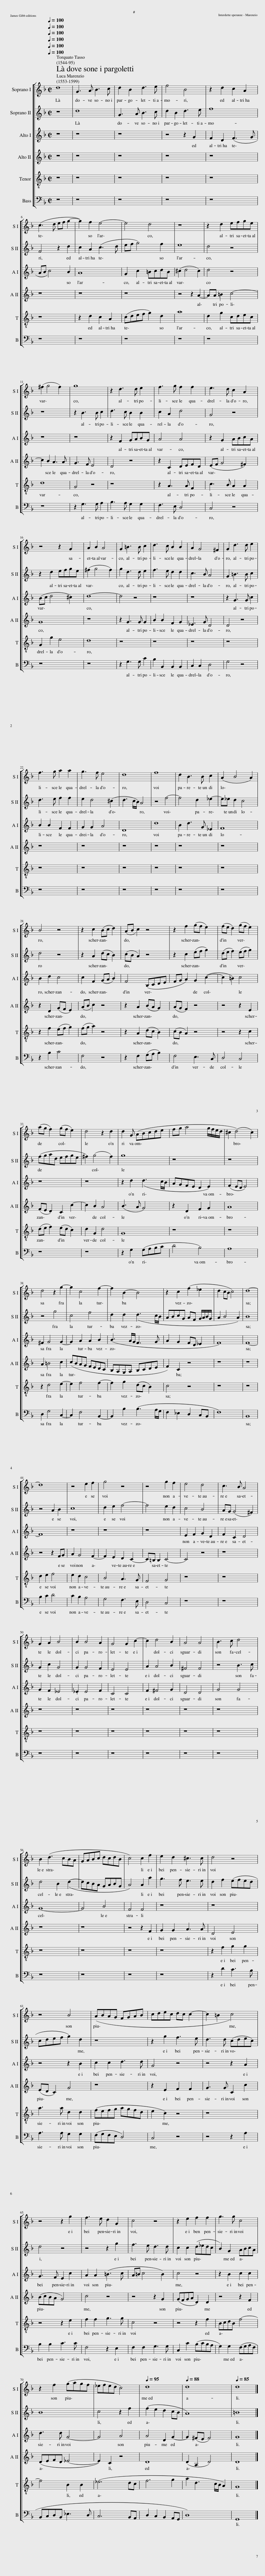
X:1
%%score [ 1 2 3 4 5 6 ]
L:1/8
Q:1/4=100
M:2/2
I:linebreak $
K:F
V:1 treble
V:2 treble
V:3 treble
V:4 treble
V:5 treble-8
V:6 bass
V:1
 d8 | G3 A B3 c | d2 B2 d3 e | f4 B4 | z2 d2 c2 A2 |$ %5
 (c3 d ef g2- | g2) f2 e4- | e4 d4 | z8 | z2 d2 efge |$ %10
 (^f2 g4 f2) | g8 | z2 d3 d e2 | f3 g f2 f2 | e3 d c2 A2 |$ %15
 z4 z2 G2 | A2 B2 A4 | G2 =B3 B c2 | d3 c B2 B2 | A2 G4 ^F2 | %20
 G2 d3 d e2 |$ f3 g a2 a2 | g3 f e4 | d8 | f8 | %25
 d2 B3 B c2 | (A2 B4 A2) |$ B4 z4 | z2 c2 (Bc d2) | (AB c2) z4 | %30
 z2 f2 (gf e2) | (fe d2) (gf e2) |$ (ag f2) (gf e2) | d4 z2 d2 | d2 G (ABcde | %35
 fg a4 g/f/e/d/ | ^c2 (d4) c2) |$ d4 z2 g2- | g2 c4 f2- | f2 B2- B4 | %40
 z2 c2 (f2 _e2 | d2 cB c4) | d8- |$ d8 | z4 e2 f2 | %45
 g4 z4 | z4 g2 f2 | e4 d4 | c3 B A4 |$ G2 A2 B4 | %50
 B2 B4 A2 | G4 G2 c2- | c2 d4 B2 | A4 A4 | B3 c d4 |$ %55
 B2 (d3 cBA | GABc dcdB | c4) c2 f2 | e2 d2 ^c3 c | d4 z4 |$ %60
 z4 B4 | (ABAG FGAB | cdec dc c2- | c2 =B2 c4) |$ z4 z2 g2 | %65
 f3 e d2 G2 | c4 z4 | z2 e2 f2 f2 | g3 g c4 |$ z2 f2 (gagf | %70
 _efed c4) |[Q:1/4=95] d8 |[Q:1/4=88] d8 |[Q:1/4=85] d8 |] %74
V:2
 z8 | d8 | G3 A B3 c | d2 B2 d3 e | f8 |$ %5
 F4 z2 d2 | c2 A2 (c3 d | ef g4) f2 | e8 | d4 z4 |$ %10
 z8 | z2 B3 B c2 | d3 c B2 B2 | c2 A2 d4 | G4 z4 |$ %15
 z2 d2 efge | (^f2 g4 f2) | g2 d3 d e2 | f3 e d2 d2 | c3 B A4 | %20
 G2 =B3 B c2 |$ d3 e f2 f2 | e2 d4 (^c2 | d3 c/B/) A4 | z4 f4- | %25
 f4 d2 _e2- | e_e d2 c4 |$ d4 z4 | z2 A2 (dc B2) | (cB A2) z4 | %30
 z2 c2 (ef g2) | (de f2) (ef g2) |$ (fgad efge | ^f2) (g4 f2) | g8 | %35
 z8 | z8 |$ z4 g4 | c4 f4 | d2 d2 (d3 c/B/ | %40
 ABcG AF G/A/B/G/ | A2 B4 A2) | B8 |$ z4 A2 B2 | c8 | %45
 d2 e2 f4- | f4 e2 d2 | c4 B4 | AG (G4 ^F2) |$ G2 c2 G4 | %50
 G2 G4 F2 | E4 E4 | A2 A4 B2 | ^F4 F4 | z4 B3 c |$ %55
 d4 B2 (d2- | dcBA GABG | A4) A2 a2 | g3 f e3 e | d2 f2 (efed |$ %60
 cdef g2) d2 | z8 | z2 g2 f3 e | d3 d (cdec) |$ d4 z4 | %65
 z4 z2 g2 | f3 e d3 d | c2 c2 (d_edc | B2) G2 ABcA |$ B8 | %70
 c4 z2 f2 | (f2 e2 d2 cB | A8) | =B8 |] %74
V:3
 z8 | z8 | z8 | z4 z2 G2 | F2 D2 (F3 G |$ %5
 AB c4) B2 | A8 | G2 c2 =BcdB | (^c2 d4 c2) | d4 z4 |$ %10
 z8 | z8 | z2 F2 GABG | A4 A4 | z2 G2 ABcA |$ %15
 (Bc d4 ^c2) | d8- | d4 z4 | z8 | z8 | %20
 z2 G3 G c2 |$ B2 B2 F2 F2 | G2 G2 A4 | D8 | d8 | %25
 B2 d3 G _E2 | F8 |$ B2 d2 c4 | c2 F2 (GA B2) | F4 (B,CDE | %30
 FG A2) G2 (c2- | c2 =B2) c4 |$ z8 | z8 | z2 d2 (d3 c/B/ | %35
 AGFE D2 E2) | (F2 ED E4) |$ ^F2 G4 G2- | G2 A2 A2 B2 | (B3 A/G/ F3 G | %40
 A2 G2 FD _E2 | F8) | F8- |$ F8 | z8 | %45
 z8 | z8 | E2 F2 G2 D2 | F2 C2 D4 |$ G2 F2 _E4 | %50
 ._E2 E4 F2 | C4 C4 | F2 ^F4 G2 | D4 D4 | G4 G4 |$ %55
 G8- | G4 B4 | F4 F4 | z8 | z8 |$ %60
 z4 z2 B2 | c2 c2 d3 d | G4 z4 | z4 z2 A2 |$ G3 F E2 c2 | %65
 A2 A2 (=B3 c | A=B c4 B2) | c4 z4 | z2 B2 c2 c2 |$ d3 d G4- | %70
 G4 A4 | A4 D2 G2- | G2 (^FE F4) | G8 |] %74
V:4
 z8 | z8 | z8 | z8 | z8 |$ %5
 z8 | z8 | z8 | z4 z2 A2- | AA =B2 c4- |$ %10
 c2 B2 A3 A | G3 F E4 | D4 z4 | z2 C2 DEFD | (EF G4 ^F2) |$ %15
 G8 | z8 | z2 G3 G G2 | B2 B2 F2 G2 | _E3 G D4 | %20
 D4 z4 |$ z8 | z8 | z8 | z8 | %25
 z8 | z8 |$ z2 D2 (GF E2) | (AB c2) z4 | z2 A2 (BA G2) | %30
 (AG F2) z4 | z4 z2 E2 |$ (FE D2) C2 c2- | c2 B2 A4 | (B3 A G4) | %35
 z2 D2 F2 G2 | A8 |$ A2 =B4 c2 | (cBAG FEDC | B,A,G,A, B,CDE | %40
 F2) C2 z4 | z8 | z8 |$ z4 z2 FG | A2 G4 F2- | %45
 F2 E2 D2 C2- | C=B, B,2 C4- | C4 z4 | z8 |$ z8 | %50
 z8 | z8 | z8 | z8 | z8 |$ %55
 z8 | z8 | z4 z2 F2 | G2 G2 A3 A | D4 E4 |$ %60
 (ED C2) G4 | z8 | z2 E2 F2 F2 | G3 G C2 c2 |$ (BcBA G4) | %65
 c4 z4 | z4 z2 G2 | (GFGA D2) D2 | z4 z2 F2 |$ (DEFD _E4- | %70
 E2) C2 z4 | D8 | (D2 A,2 D4) | D8 |] %74
V:5
 z8 | z8 | z8 | z8 | z8 |$ %5
 z8 | z2 d2 c2 A2 | (cdef g2) d2 | a8 | d2 g2 cdec |$ %10
 d8 | G4 z4 | z8 | z2 A3 A F2 | c3 B A2 A2 |$ %15
 G2 g2 e4 | d8 | z8 | z8 | z8 | %20
 z8 |$ z8 | z8 | z8 | z8 | %25
 z8 | z8 |$ z2 f2 (ef g2) | (fg a2) z4 | z2 A2 (dc B2) | %30
 (cB A2) z4 | z4 z2 c2 |$ (de f2) (ed c2) | d2 G2 d4 | G8 | %35
 z8 | z8 |$ z2 d4 e2- | e2 f4 f2- | f2 g2 (dc B2) | %40
 c4 z4 | z8 | z8 |$ d2 e2 f4 | e2 d2 c4 | %45
 B4 A3 G | F4 G4 | z8 | z8 |$ z8 | %50
 z8 | z8 | z8 | z8 | z8 |$ %55
 z8 | z8 | z8 | z8 | z2 f2 g2 g2 |$ %60
 a3 a d2 d2 | (fefg agfd | e2 c2) z4 | z8 |$ z4 z2 e2 | %65
 f2 f2 g3 g | c4 z4 | z4 z2 f2 | BcdB f4- |$ f4 B2 B2 | %70
 (_e6 dc | f6 g2 | a2 d3 c/B/ A2) | G8 |] %74
V:6
 z8 | z8 | z8 | z8 | z8 |$ %5
 z8 | z8 | z8 | z8 | z8 |$ %10
 z8 | z2 G,3 G, A,2 | B,3 A, G,2 G,2 | F,3 E, D,4 | C,4 z4 |$ %15
 z8 | z8 | z2 G,3 G, C2 | B,2 B,,2 B,,2 B,,2 | C,2 C,2 D,4 | %20
 G,4 z4 |$ z8 | z8 | z8 | z8 | %25
 z8 | z8 |$ z2 B,2 C4 | F,4 z4 | z2 F,2 (G,A, B,2) | %30
 F,4 E,3 C, | D,4 C,4 |$ z8 | z8 | z2 G,2 (G,A,B,C | %35
 D4 B,4) | A,8 |$ D,2 G,4 C,2- | C,2 F,4 B,,2- | B,,2 B,2 (B,3 A,/G,/ | %40
 F,2 _E,2 D,2 C,B,, | F,8) | B,,8 |$ B,2 C2 D4 | C2 B,2 A,4 | %45
 G,4 F,3 E, | D,4 C,4 | z8 | z8 |$ z8 | %50
 z8 | z8 | z8 | z8 | z8 |$ %55
 z8 | z8 | z8 | z8 | z2 D2 C3 B, |$ %60
 A,3 A, G,2 G,2 | (F,G,F,E, D,4) | C,4 z4 | z4 z2 A,2 |$ B,2 B,2 C3 C | %65
 F,4 z2 E,2 | F,2 F,2 G,3 G, | C,2 C2 (B,CB,A, | G,2) G,2 (F,G,A,F, |$ B,,C,D,B,, _E,3 D, | %70
 C,6 B,,A,, | D,2 C,2 B,,2 A,,G,, | D,8) | G,,8 |] %74
